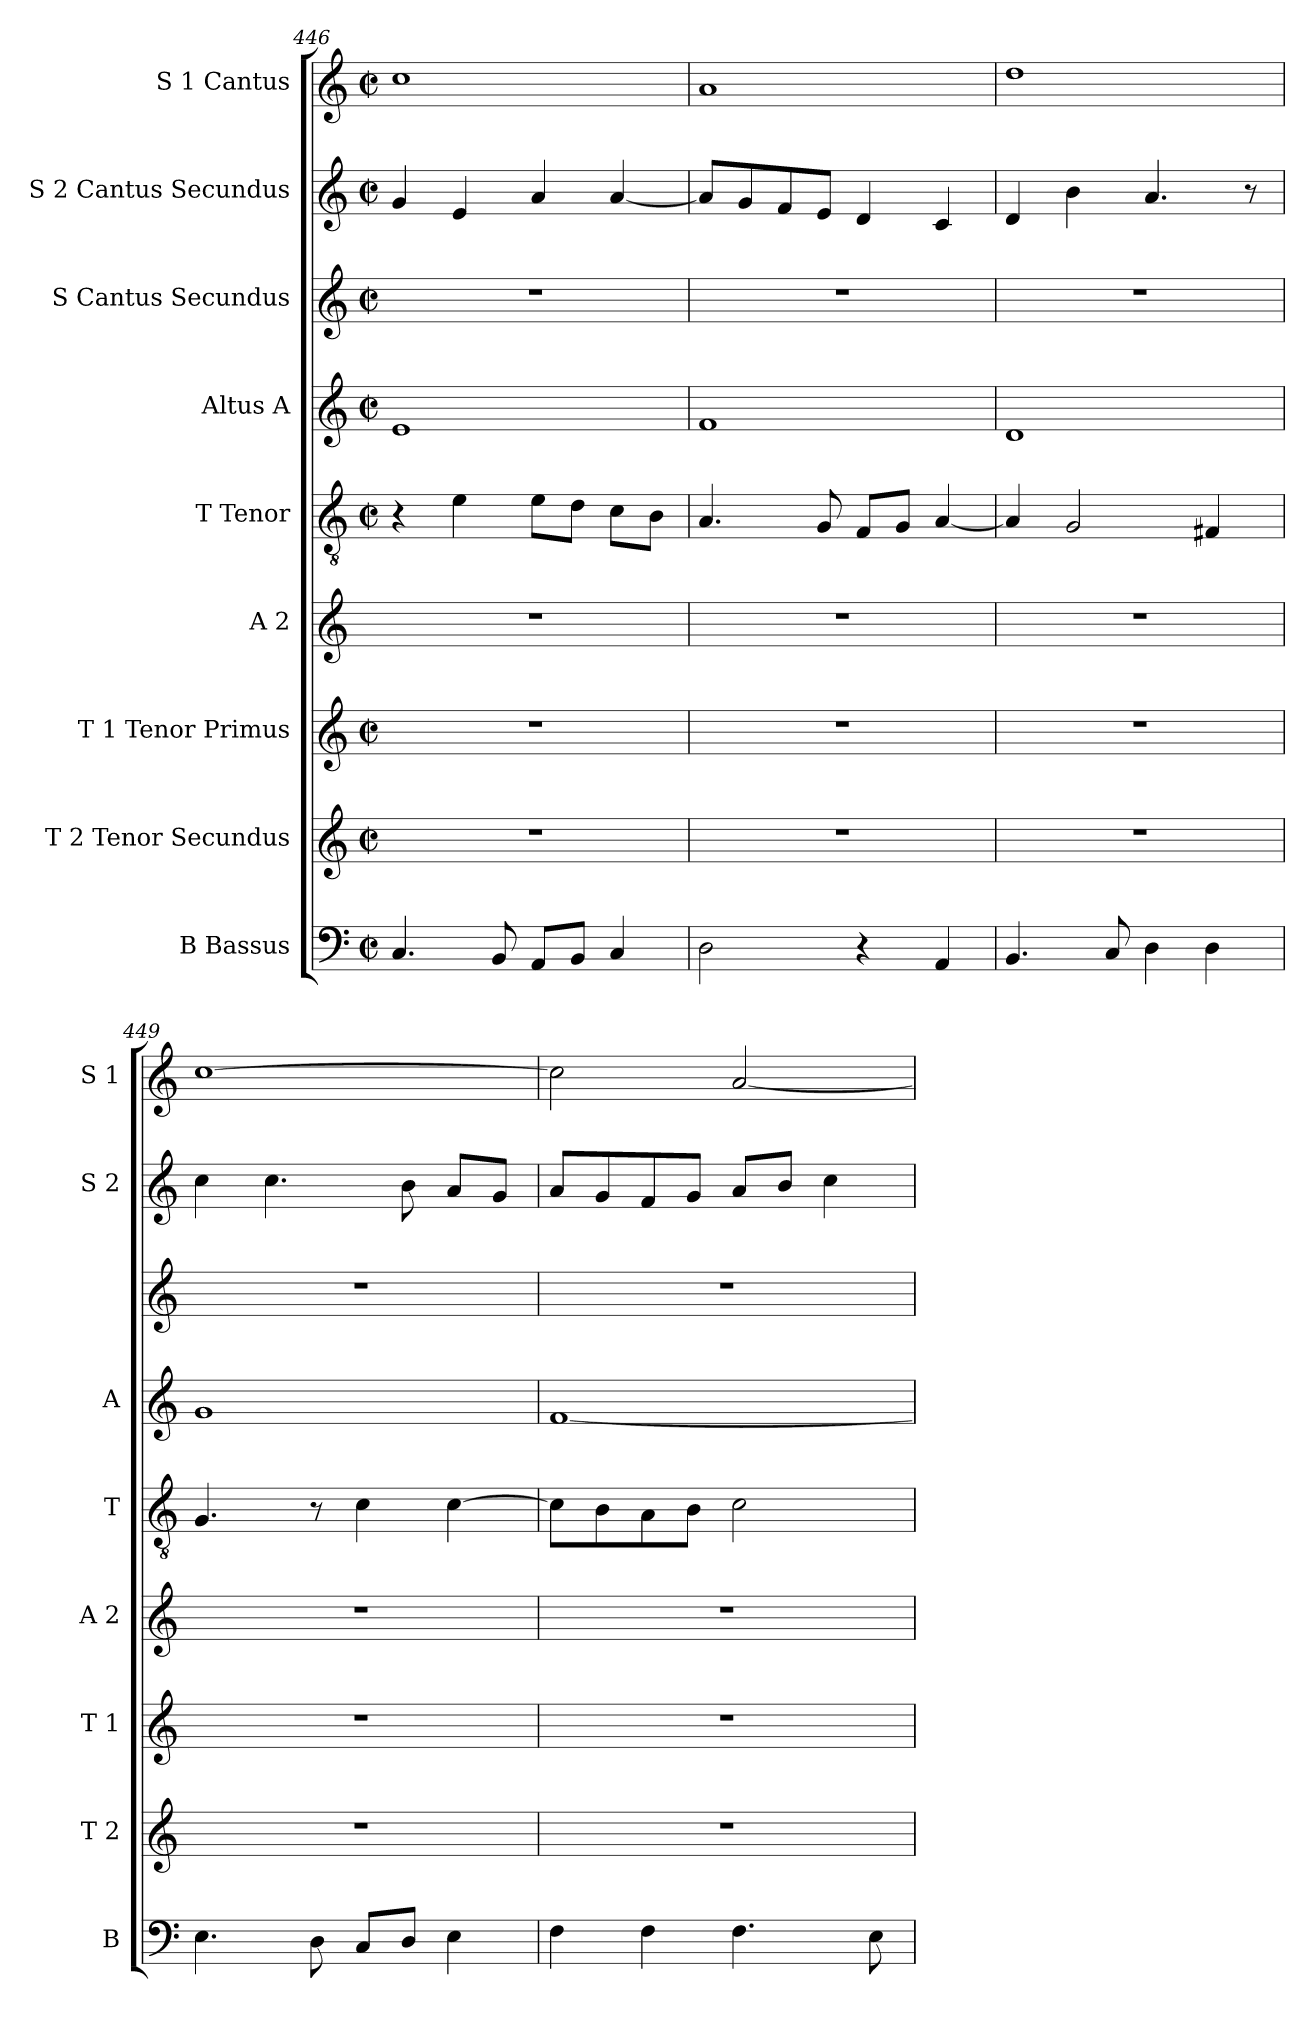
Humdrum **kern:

**kern	**kern	**kern	**kern	**kern	**kern	**kern	**kern	**kern
*part9	*part8	*part7	*part6	*part5	*part4	*part3	*part2	*part1
*staff9	*staff8	*staff7	*staff6	*staff5	*staff4	*staff3	*staff2	*staff1
*I"B Bassus	*I"T 2 Tenor Secundus	*I"T 1 Tenor Primus	*I"A 2	*I"T Tenor	*I"Altus A	*I"S Cantus Secundus	*I"S 2 Cantus Secundus	*I"S 1 Cantus
*I'B	*I'T 2	*I'T 1	*I'A 2	*I'T	*I'A	*	*I'S 2	*I'S 1
!!LO:LB:g=z
*clefF4	*clefG2	*clefG2	*clefG2	*clefGv2	*clefG2	*clefG2	*clefG2	*clefG2
*k[]	*k[]	*k[]	*k[]	*k[]	*k[]	*k[]	*k[]	*k[]
*C:	*C:	*C:	*C:	*C:	*C:	*C:	*C:	*C:
*M2/2	*M2/2	*M2/2	*	*M2/2	*M2/2	*M2/2	*M2/2	*M2/2
*met(c|)	*met(c|)	*met(c|)	*	*met(c|)	*met(c|)	*met(c|)	*met(c|)	*met(c|)
=446	=446	=446	=446	=446	=446	=446	=446	=446
4.C/	1r	1r	1r	4r	1e	1r	4g/	1cc
.	.	.	.	4e\	.	.	4e/	.
8BB/	.	.	.	.	.	.	.	.
8AA/L	.	.	.	8e\L	.	.	4a/	.
8BB/J	.	.	.	8d\J	.	.	.	.
4C/	.	.	.	8c\L	.	.	[<4a/	.
.	.	.	.	8B\J	.	.	.	.
=447	=447	=447	=447	=447	=447	=447	=447	=447
2D\	1r	1r	1r	4.A/	1f	1r	8a/L]	1a
.	.	.	.	.	.	.	8g/	.
.	.	.	.	.	.	.	8f/	.
.	.	.	.	8G/	.	.	8e/J	.
4r	.	.	.	8F/L	.	.	4d/	.
.	.	.	.	8G/J	.	.	.	.
4AA/	.	.	.	[<4A/	.	.	4c/	.
=448	=448	=448	=448	=448	=448	=448	=448	=448
4.BB/	1r	1r	1r	4A/]	1d	1r	4d/	1dd
.	.	.	.	2G/	.	.	4b\	.
8C/	.	.	.	.	.	.	.	.
4D\	.	.	.	.	.	.	4.a/	.
4D\	.	.	.	4F#X/	.	.	.	.
.	.	.	.	.	.	.	8r	.
=449	=449	=449	=449	=449	=449	=449	=449	=449
4.E\	1r	1r	1r	4.G/	1g	1r	4cc\	[>1cc
.	.	.	.	.	.	.	4.cc\	.
8D\	.	.	.	8r	.	.	.	.
8C/L	.	.	.	4c\	.	.	.	.
8D/J	.	.	.	.	.	.	8b\	.
4E\	.	.	.	[>4c\	.	.	8a/L	.
.	.	.	.	.	.	.	8g/J	.
=450	=450	=450	=450	=450	=450	=450	=450	=450
4F\	1r	1r	1r	8c\L]	[<1f	1r	8a/L	2cc\]
.	.	.	.	8B\	.	.	8g/	.
4F\	.	.	.	8A\	.	.	8f/	.
.	.	.	.	8B\J	.	.	8g/J	.
4.F\	.	.	.	2c\	.	.	8a/L	[<2a/
.	.	.	.	.	.	.	8b/J	.
.	.	.	.	.	.	.	4cc\	.
8E\	.	.	.	.	.	.	.	.
=	=	=	=	=	=	=	=	=
*-	*-	*-	*-	*-	*-	*-	*-	*-
